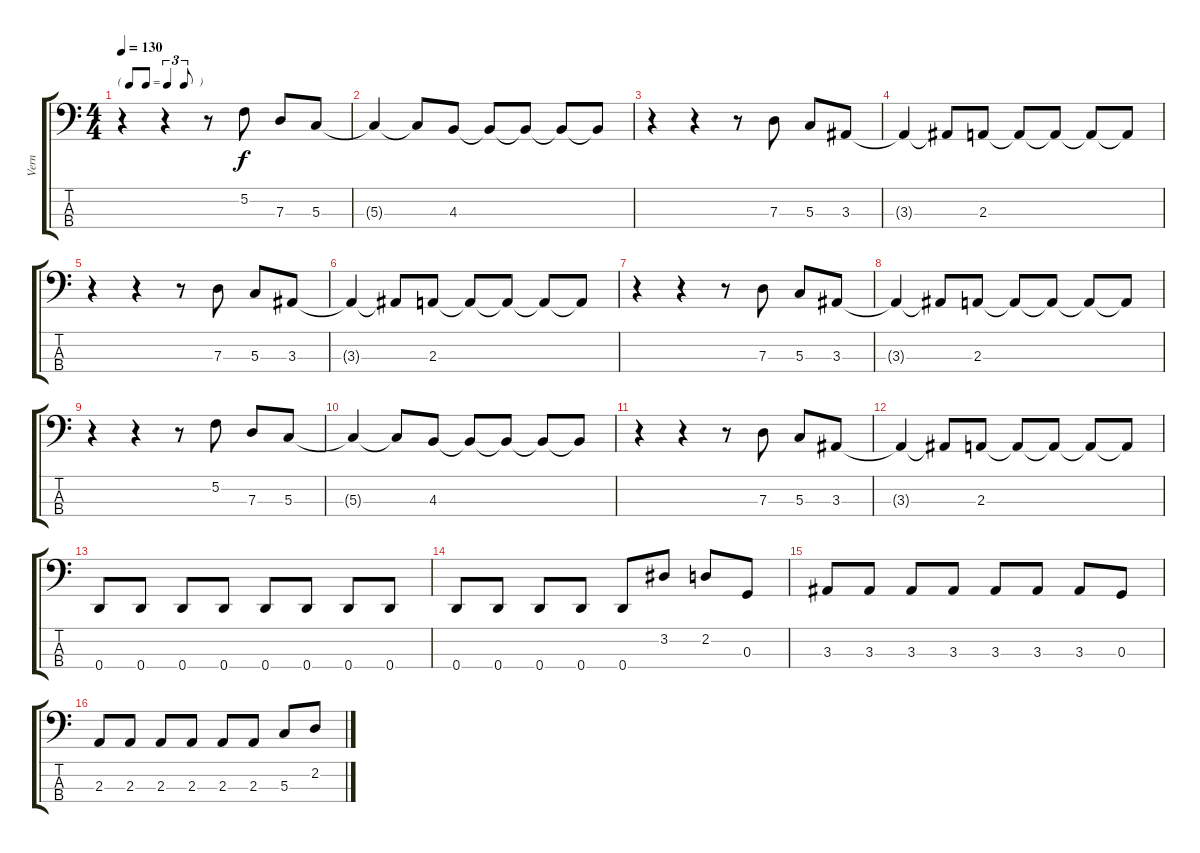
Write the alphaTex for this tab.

\track ("Vern" "Vern") {instrument electricbassfinger}
\staff {score tabs}
\tuning (F2 C2 G1 D1) {hide}
\ts (4 4)
\tf triplet8th
\tempo 130
\clef f4
\ks c
r.4{dy f} r.4 r.8 5.2.8 7.3.8 5.3.8 |
5.3{t}.4 5.3{t}.8 4.3.8 4.3{t}.8 4.3{t}.8 4.3{t}.8 4.3{t}.8 |
r.4 r.4 r.8 7.3.8 5.3.8 3.3.8 |
3.3{t}.4 3.3{t}.8 2.3.8 2.3{t}.8 2.3{t}.8 2.3{t}.8 2.3{t}.8 |
r.4 r.4 r.8 7.3.8 5.3.8 3.3.8 |
3.3{t}.4 3.3{t}.8 2.3.8 2.3{t}.8 2.3{t}.8 2.3{t}.8 2.3{t}.8 |
r.4 r.4 r.8 7.3.8 5.3.8 3.3.8 |
3.3{t}.4 3.3{t}.8 2.3.8 2.3{t}.8 2.3{t}.8 2.3{t}.8 2.3{t}.8 |
r.4 r.4 r.8 5.2.8 7.3.8 5.3.8 |
5.3{t}.4 5.3{t}.8 4.3.8 4.3{t}.8 4.3{t}.8 4.3{t}.8 4.3{t}.8 |
r.4 r.4 r.8 7.3.8 5.3.8 3.3.8 |
3.3{t}.4 3.3{t}.8 2.3.8 2.3{t}.8 2.3{t}.8 2.3{t}.8 2.3{t}.8 |
0.4.8 0.4.8 0.4.8 0.4.8 0.4.8 0.4.8 0.4.8 0.4.8 |
0.4.8 0.4.8 0.4.8 0.4.8 0.4.8 3.2.8 2.2.8 0.3.8 |
3.3.8 3.3.8 3.3.8 3.3.8 3.3.8 3.3.8 3.3.8 0.3.8 |
2.3.8 2.3.8 2.3.8 2.3.8 2.3.8 2.3.8 5.3.8 2.2.8
